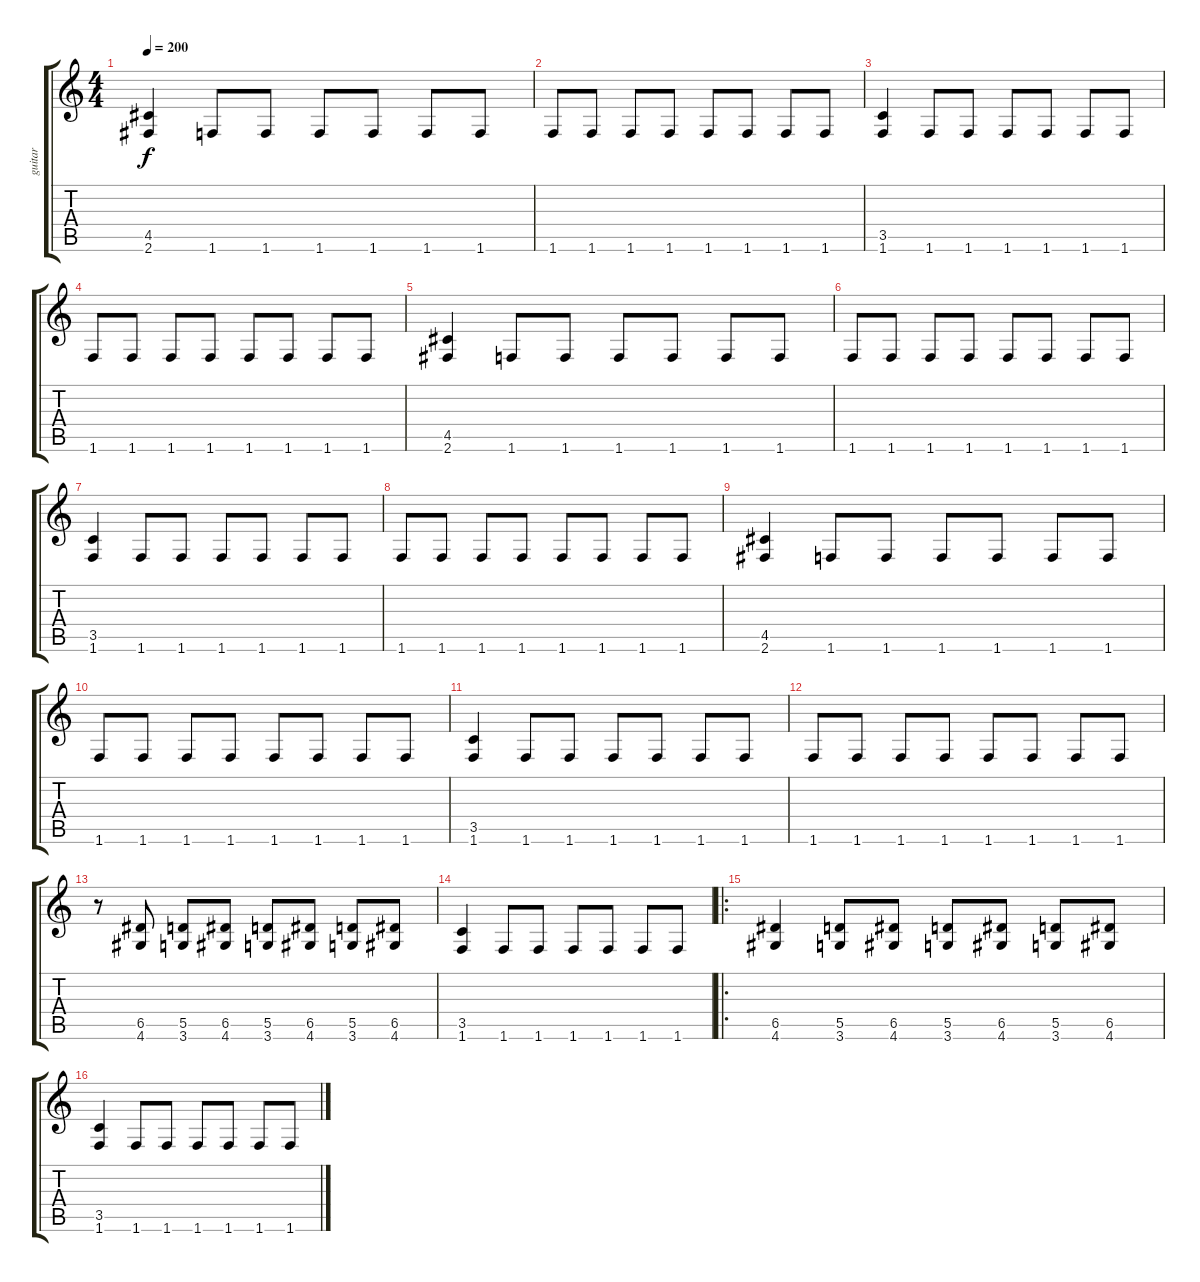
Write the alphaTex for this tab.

\track ("guitar" "guitar") {instrument distortionguitar}
\staff {score tabs}
\tuning (E4 B3 G3 D3 A2 E2) {hide}
\ts (4 4)
\tempo 200
\clef g2
\ks c
(4.5 2.6).4{dy f} 1.6.8 1.6.8 1.6.8 1.6.8 1.6.8 1.6.8 |
1.6.8 1.6.8 1.6.8 1.6.8 1.6.8 1.6.8 1.6.8 1.6.8 |
(3.5 1.6).4 1.6.8 1.6.8 1.6.8 1.6.8 1.6.8 1.6.8 |
1.6.8 1.6.8 1.6.8 1.6.8 1.6.8 1.6.8 1.6.8 1.6.8 |
(4.5 2.6).4 1.6.8 1.6.8 1.6.8 1.6.8 1.6.8 1.6.8 |
1.6.8 1.6.8 1.6.8 1.6.8 1.6.8 1.6.8 1.6.8 1.6.8 |
(3.5 1.6).4 1.6.8 1.6.8 1.6.8 1.6.8 1.6.8 1.6.8 |
1.6.8 1.6.8 1.6.8 1.6.8 1.6.8 1.6.8 1.6.8 1.6.8 |
(4.5 2.6).4 1.6.8 1.6.8 1.6.8 1.6.8 1.6.8 1.6.8 |
1.6.8 1.6.8 1.6.8 1.6.8 1.6.8 1.6.8 1.6.8 1.6.8 |
(3.5 1.6).4 1.6.8 1.6.8 1.6.8 1.6.8 1.6.8 1.6.8 |
1.6.8 1.6.8 1.6.8 1.6.8 1.6.8 1.6.8 1.6.8 1.6.8 |
r.8 (6.5 4.6).8 (5.5 3.6).8 (6.5 4.6).8 (5.5 3.6).8 (6.5 4.6).8 (5.5 3.6).8 (6.5 4.6).8 |
(3.5 1.6).4 1.6.8 1.6.8 1.6.8 1.6.8 1.6.8 1.6.8 |
\ro
(6.5 4.6).4 (5.5 3.6).8 (6.5 4.6).8 (5.5 3.6).8 (6.5 4.6).8 (5.5 3.6).8 (6.5 4.6).8 |
(3.5 1.6).4 1.6.8 1.6.8 1.6.8 1.6.8 1.6.8 1.6.8
